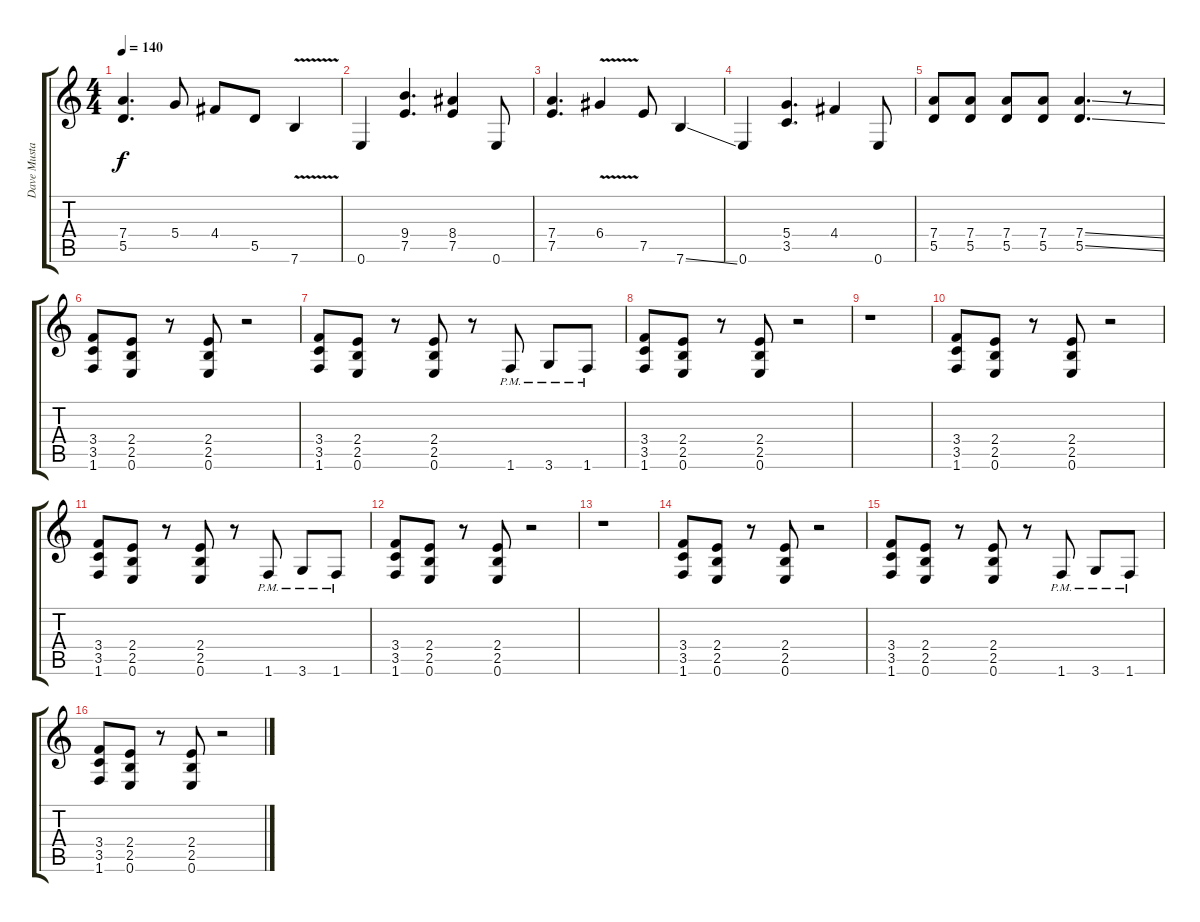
\track ("Dave Mustane (Overdriven Guitar)" "Dave Musta") {instrument distortionguitar}
\staff {score tabs}
\tuning (E4 B3 G3 D3 A2 E2) {hide}
\ts (4 4)
\tempo 140
\clef g2
\ks c
(7.4 5.5).4{d dy f} 5.4.8 4.4.8 5.5.8 7.6{v}.4 |
0.6.4 (9.4 7.5).4{d} (8.4 7.5).4 0.6.8 |
(7.4 7.5).4{d} 6.4{v}.4 7.5.8 7.6{ss}.4 |
0.6.4 (5.4 3.5).4{d} 4.4.4 0.6.8 |
(7.4 5.5).8 (7.4 5.5).8 (7.4 5.5).8 (7.4 5.5).8 (7.4{ss} 5.5{ss}).4{d} r.8 |
(3.4 3.5 1.6).8 (2.4 2.5 0.6).8 r.8 (2.4 2.5 0.6).8 r.2 |
(3.4 3.5 1.6).8 (2.4 2.5 0.6).8 r.8 (2.4 2.5 0.6).8 r.8 1.6{pm}.8 3.6{pm}.8 1.6{pm}.8 |
(3.4 3.5 1.6).8 (2.4 2.5 0.6).8 r.8 (2.4 2.5 0.6).8 r.2 |
r.1 |
(3.4 3.5 1.6).8 (2.4 2.5 0.6).8 r.8 (2.4 2.5 0.6).8 r.2 |
(3.4 3.5 1.6).8 (2.4 2.5 0.6).8 r.8 (2.4 2.5 0.6).8 r.8 1.6{pm}.8 3.6{pm}.8 1.6{pm}.8 |
(3.4 3.5 1.6).8 (2.4 2.5 0.6).8 r.8 (2.4 2.5 0.6).8 r.2 |
r.1 |
(3.4 3.5 1.6).8 (2.4 2.5 0.6).8 r.8 (2.4 2.5 0.6).8 r.2 |
(3.4 3.5 1.6).8 (2.4 2.5 0.6).8 r.8 (2.4 2.5 0.6).8 r.8 1.6{pm}.8 3.6{pm}.8 1.6{pm}.8 |
(3.4 3.5 1.6).8 (2.4 2.5 0.6).8 r.8 (2.4 2.5 0.6).8 r.2
